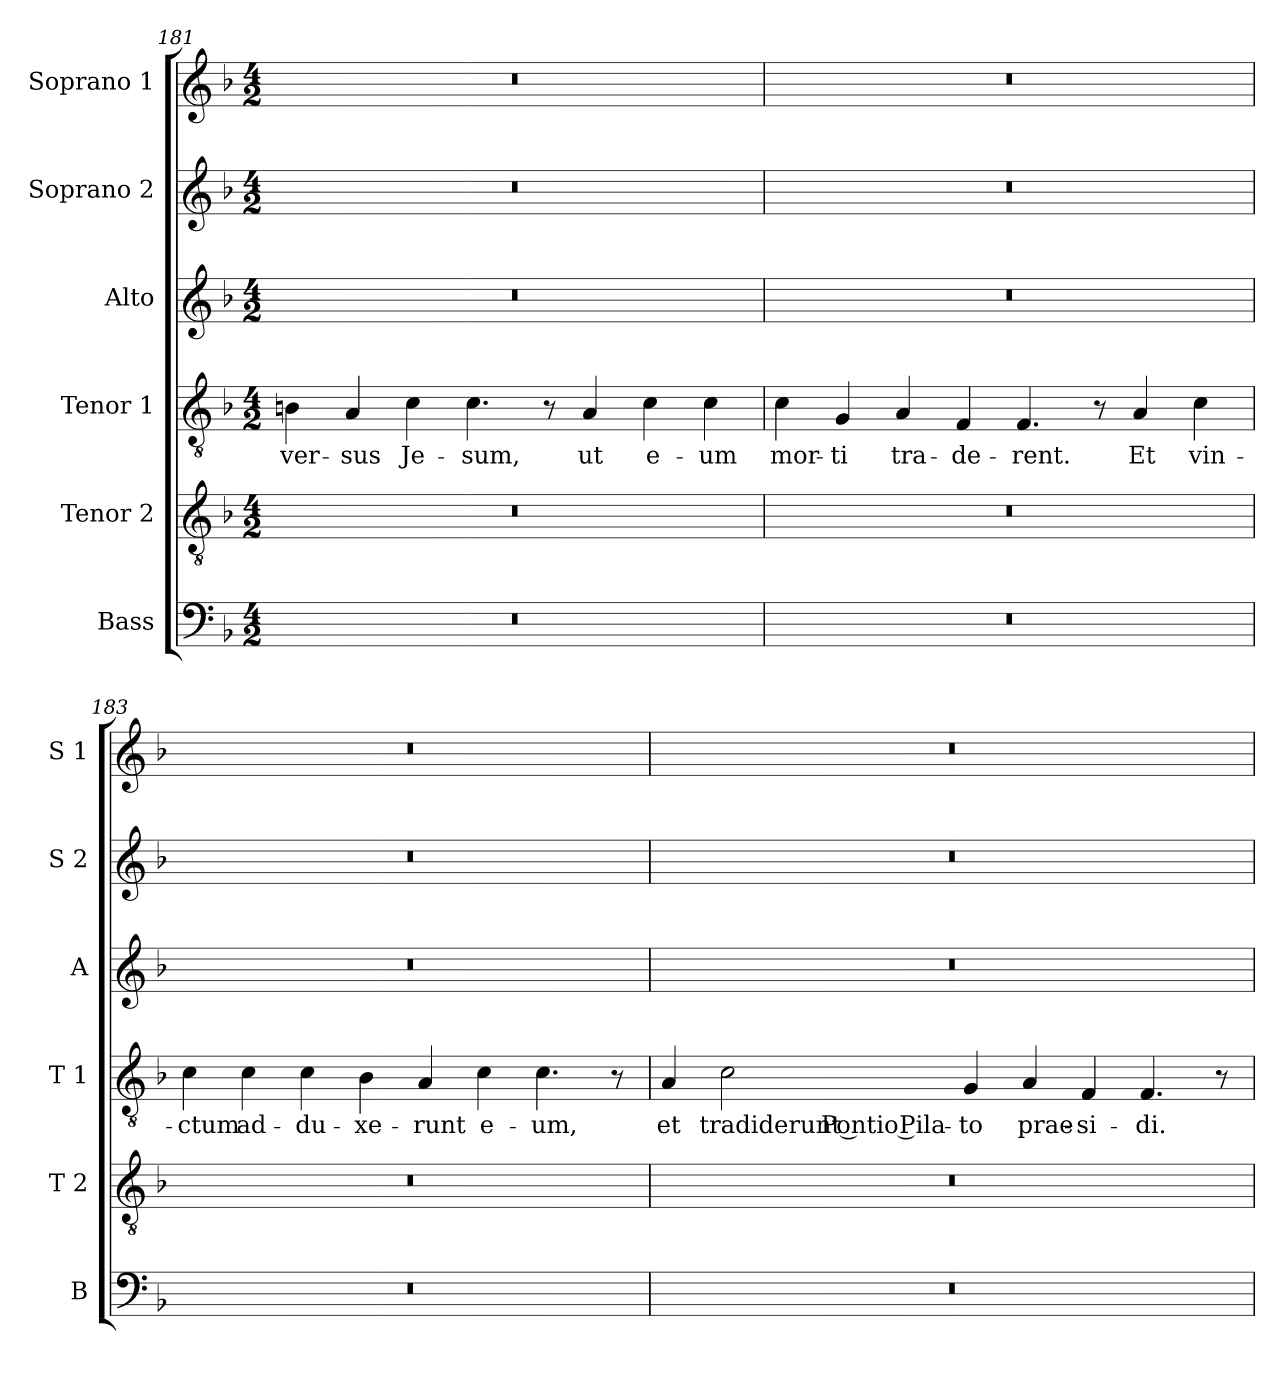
**kern	**kern	**kern	**text	**kern	**kern	**kern
*part6	*part5	*part4	*part4	*part3	*part2	*part1
*staff6	*staff5	*staff4	*staff4	*staff3	*staff2	*staff1
*I"Bass	*I"Tenor 2	*I"Tenor 1	*	*I"Alto	*I"Soprano 2	*I"Soprano 1
*I'B	*I'T 2	*I'T 1	*	*I'A	*I'S 2	*I'S 1
*clefF4	*clefGv2	*clefGv2	*	*clefG2	*clefG2	*clefG2
*k[b-]	*k[b-]	*k[b-]	*	*k[b-]	*k[b-]	*k[b-]
*F:	*F:	*F:	*	*F:	*F:	*F:
*M4/2	*M4/2	*M4/2	*	*M4/2	*M4/2	*M4/2
=181	=181	=181	=181	=181	=181	=181
!	!	!	!LO:LY:b	!	!	!
0r	0r	4Bn\	-ver-	0r	0r	0r
!	!	!	!LO:LY:b	!	!	!
.	.	4A/	-sus	.	.	.
!	!	!	!LO:LY:b	!	!	!
.	.	4c\	Je-	.	.	.
!	!	!	!LO:LY:b	!	!	!
.	.	4.c\	-sum,	.	.	.
.	.	8r	.	.	.	.
!	!	!	!LO:LY:b	!	!	!
.	.	4A/	ut	.	.	.
!	!	!	!LO:LY:b	!	!	!
.	.	4c\	e-	.	.	.
!	!	!	!LO:LY:b	!	!	!
.	.	4c\	-um	.	.	.
!!LO:LB:g=z
=182	=182	=182	=182	=182	=182	=182
!	!	!	!LO:LY:b	!	!	!
0r	0r	4c\	mor-	0r	0r	0r
!	!	!	!LO:LY:b	!	!	!
.	.	4G/	-ti	.	.	.
!	!	!	!LO:LY:b	!	!	!
.	.	4A/	tra-	.	.	.
!	!	!	!LO:LY:b	!	!	!
.	.	4F/	-de-	.	.	.
!	!	!	!LO:LY:b	!	!	!
.	.	4.F/	-rent.	.	.	.
.	.	8r	.	.	.	.
!	!	!	!LO:LY:b	!	!	!
.	.	4A/	Et	.	.	.
!	!	!	!LO:LY:b	!	!	!
.	.	4c\	vin-	.	.	.
=183	=183	=183	=183	=183	=183	=183
!	!	!	!LO:LY:b	!	!	!
0r	0r	4c\	-ctum	0r	0r	0r
!	!	!	!LO:LY:b	!	!	!
.	.	4c\	ad-	.	.	.
!	!	!	!LO:LY:b	!	!	!
.	.	4c\	-du-	.	.	.
!	!	!	!LO:LY:b	!	!	!
.	.	4B-\	-xe-	.	.	.
!	!	!	!LO:LY:b	!	!	!
.	.	4A/	-runt	.	.	.
!	!	!	!LO:LY:b	!	!	!
.	.	4c\	e-	.	.	.
!	!	!	!LO:LY:b	!	!	!
.	.	4.c\	-um,	.	.	.
.	.	8r	.	.	.	.
=184	=184	=184	=184	=184	=184	=184
!	!	!	!LO:LY:b	!	!	!
0r	0r	4A/	et	0r	0r	0r
!	!	!	!LO:LY:b	!	!	!
.	.	2c\	tradiderunt Pontio Pila-	.	.	.
!	!	!	!LO:LY:b	!	!	!
.	.	4G/	-to	.	.	.
!	!	!	!LO:LY:b	!	!	!
.	.	4A/	prae-	.	.	.
!	!	!	!LO:LY:b	!	!	!
.	.	4F/	-si-	.	.	.
!	!	!	!LO:LY:b	!	!	!
.	.	4.F/	-di.	.	.	.
.	.	8r	.	.	.	.
=	=	=	=	=	=	=
*-	*-	*-	*-	*-	*-	*-
